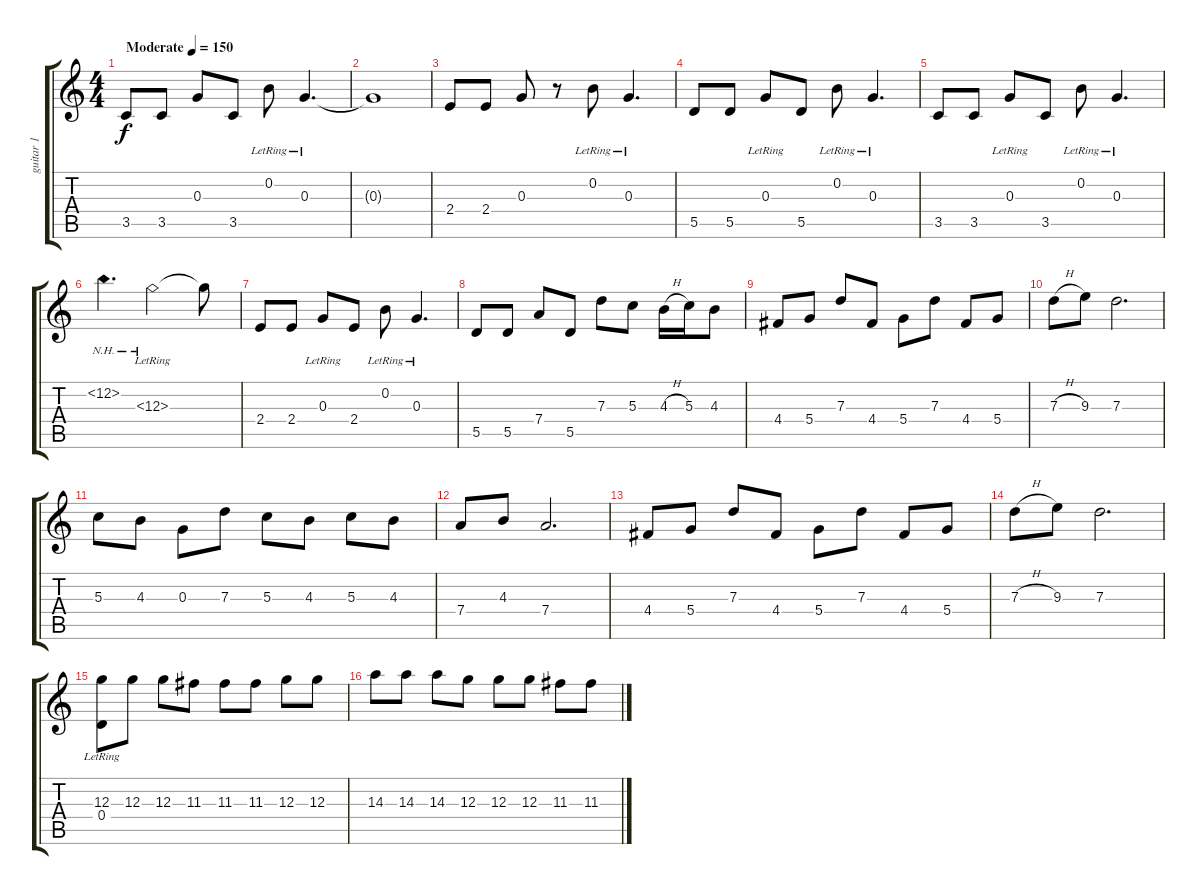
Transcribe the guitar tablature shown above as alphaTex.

\track ("guitar 1" "guitar 1") {instrument acousticguitarsteel}
\staff {score tabs}
\tuning (E4 B3 G3 D3 A2 E2) {hide}
\ts (4 4)
\tempo (150 "Moderate")
\clef g2
\ks c
3.5.8{dy f instrument acousticguitarsteel} 3.5.8 0.3.8 3.5.8 0.2{lr}.8 0.3{lr}.4{d} |
0.3{t}.1 |
2.4.8 2.4.8 0.3.8 r.8 0.2{lr}.8 0.3{lr}.4{d} |
5.5.8 5.5.8 0.3{lr}.8 5.5.8 0.2{lr}.8 0.3{lr}.4{d} |
3.5.8 3.5.8 0.3{lr}.8 3.5.8 0.2{lr}.8 0.3{lr}.4{d} |
12.2{nh}.4{d} 12.3{nh lr}.2 12.3{t}.8 |
2.4.8 2.4.8 0.3{lr}.8 2.4.8 0.2{lr}.8 0.3{lr}.4{d} |
5.5.8 5.5.8 7.4.8 5.5.8 7.3.8 5.3.8 4.3{h}.16 5.3.16 4.3.8 |
4.4.8 5.4.8 7.3.8 4.4.8 5.4.8 7.3.8 4.4.8 5.4.8 |
7.3{h}.8 9.3.8 7.3.2{d} |
5.3.8 4.3.8 0.3.8 7.3.8 5.3.8 4.3.8 5.3.8 4.3.8 |
7.4.8 4.3.8 7.4.2{d} |
4.4.8 5.4.8 7.3.8 4.4.8 5.4.8 7.3.8 4.4.8 5.4.8 |
7.3{h}.8 9.3.8 7.3.2{d} |
(12.3 0.4{lr}).8 12.3.8 12.3.8 11.3.8 11.3.8 11.3.8 12.3.8 12.3.8 |
14.3.8 14.3.8 14.3.8 12.3.8 12.3.8 12.3.8 11.3.8 11.3.8
